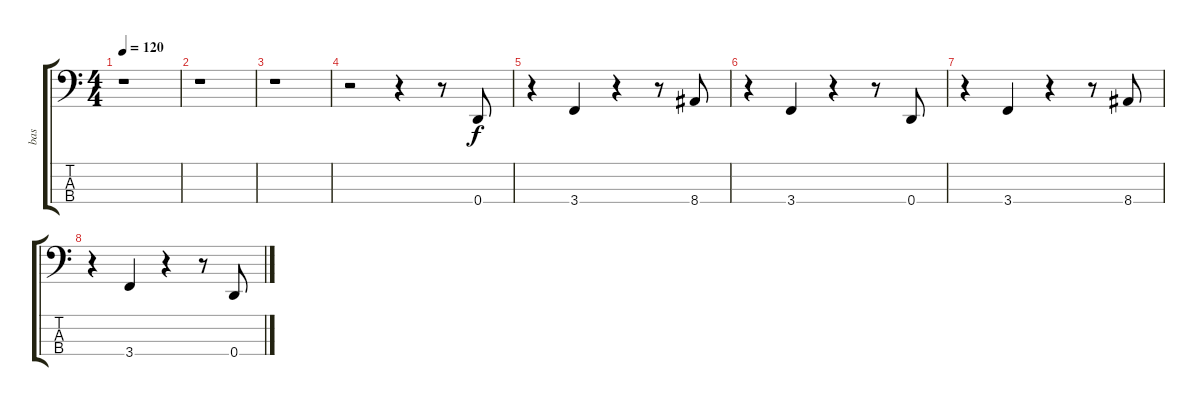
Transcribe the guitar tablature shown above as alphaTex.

\track ("bas" "bas") {instrument electricbassfinger}
\staff {score tabs}
\tuning (G2 D2 A1 D1) {hide}
\ts (4 4)
\tempo 120
\clef f4
\ks c
r.1{dy f} |
r.1 |
r.1 |
r.2 r.4 r.8 0.4.8 |
r.4 3.4.4 r.4 r.8 8.4.8 |
r.4 3.4.4 r.4 r.8 0.4.8 |
r.4 3.4.4 r.4 r.8 8.4.8 |
r.4 3.4.4 r.4 r.8 0.4.8
